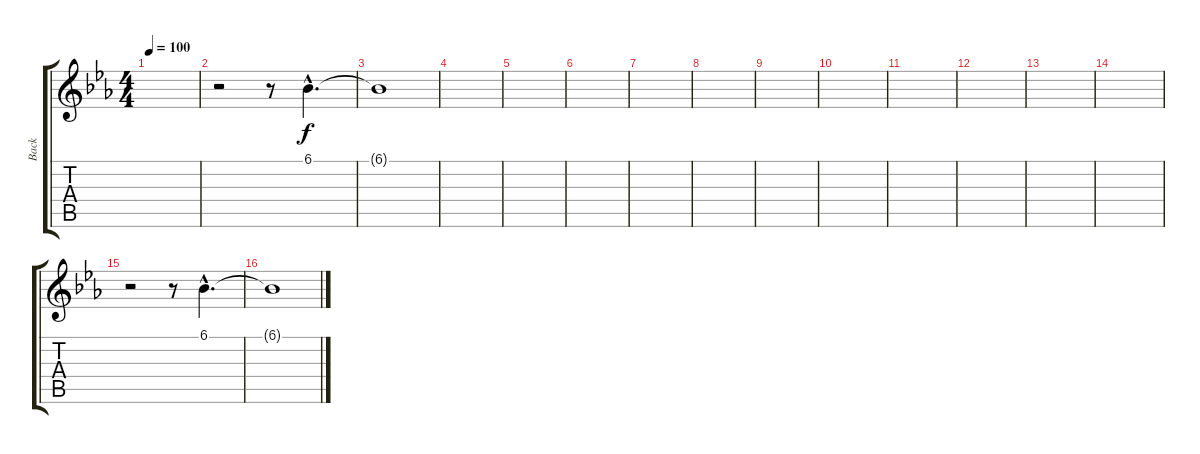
\track ("Back" "Back") {instrument choiraahs}
\staff {score tabs}
\tuning (E4 B3 G3 D3 A2 E2) {hide}
\ts (4 4)
\tempo 100
\clef g2
\ks eb
|
r.2 r.8 6.1{hac}.4{d} |
6.1{t}.1 |
|
|
|
|
|
|
|
|
|
|
|
r.2 r.8 6.1{hac}.4{d} |
6.1{t}.1
